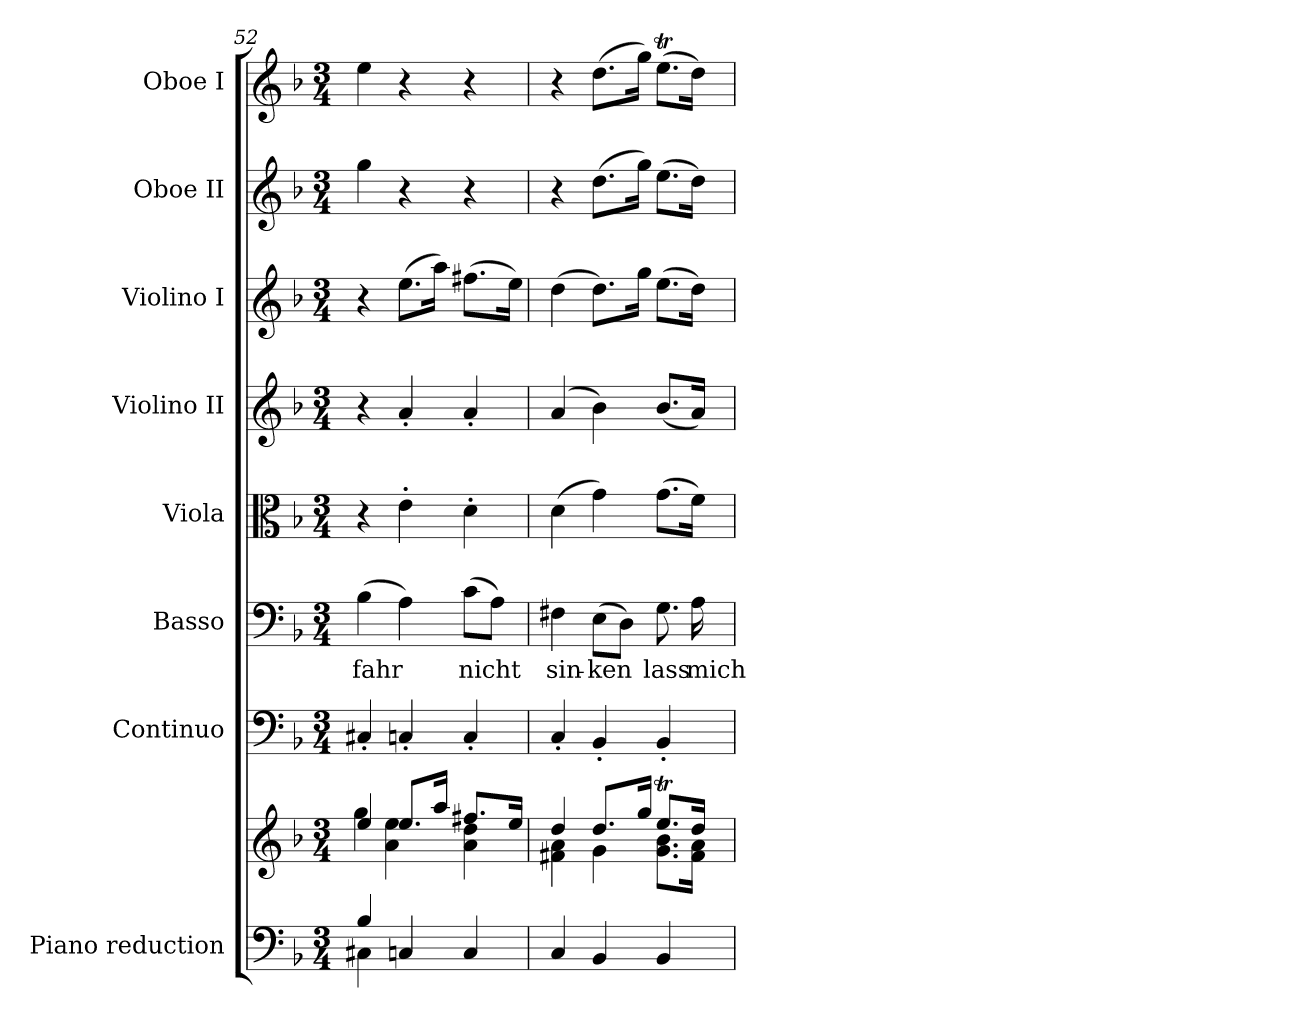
**kern	**kern	**kern	**kern	**text	**kern	**kern	**kern	**kern	**kern
*part8	*part8	*part7	*part6	*part6	*part5	*part4	*part3	*part2	*part1
*staff9	*staff8	*staff7	*staff6	*staff6	*staff5	*staff4	*staff3	*staff2	*staff1
*I"Piano reduction	*	*I"Continuo	*I"Basso	*	*I"Viola	*I"Violino II	*I"Violino I	*I"Oboe II	*I"Oboe I
*I'Pno	*	*	*	*	*	*	*	*I'Ob	*I'Ob
*clefF4	*clefG2	*clefF4	*clefF4	*	*clefC3	*clefG2	*clefG2	*clefG2	*clefG2
*k[b-]	*k[b-]	*k[b-]	*k[b-]	*	*k[b-]	*k[b-]	*k[b-]	*k[b-]	*k[b-]
*M3/4	*M3/4	*M3/4	*M3/4	*	*M3/4	*M3/4	*M3/4	*M3/4	*M3/4
=52	=52	=52	=52	=52	=52	=52	=52	=52	=52
*^	*^	*	*	*	*	*	*	*	*
!	!	!	!	!	!	!LO:LY:b	!	!	!	!	!
4B-/	4C#X\	4ee/	4gg\	4C#X'/	(4B-\	-fahr	4r	4r	4r	4gg\	4ee\
4Cn/	2ryy	8.ee/L	4a\ 4ee\	4Cn'/	4A\)	.	4e'\	4a'/	(8.ee\L	4r	4r
.	.	16aa/Jk	.	.	.	.	.	.	16aa\Jk)	.	.
!	!	!	!	!	!	!LO:LY:b	!	!	!	!	!
4C/	.	8.ff#X/L	4a\ 4dd\	4C'/	(8c\L	nicht	4d'\	4a'/	(8.ff#X\L	4r	4r
.	.	.	.	.	8A\J)	.	.	.	.	.	.
.	.	16ee/Jk	.	.	.	.	.	.	16ee\Jk)	.	.
*v	*v	*	*	*	*	*	*	*	*	*	*
=53	=53	=53	=53	=53	=53	=53	=53	=53	=53	=53
!	!	!	!	!	!LO:LY:b	!	!	!	!	!
4C/	4dd/	4f#X\ 4a\	4C'/	4F#X\	sin-	(4d\	(4a/	(4dd\	4r	4r
!	!	!	!	!	!LO:LY:b	!	!	!	!	!
4BB-/	8.dd/L	4g\	4BB-'/	(8E\L	-ken	4g\)	4b-\)	8.dd\L)	(8.dd\L	(8.dd\L
.	.	.	.	8D\J)	.	.	.	.	.	.
.	16gg/Jk	.	.	.	.	.	.	16gg\Jk	16gg\Jk)	16gg\Jk)
!	!	!	!	!	!LO:LY:b	!	!	!	!	!
4BB-/	8.eet/L	8.g\ 8.b-\L	4BB-'/	8.G\	lass	(8.g\L	(8.b-/L	(8.ee\L	(8.ee\L	(8.eet\L
!	!	!	!	!	!LO:LY:b	!	!	!	!	!
.	16dd/Jk	16f#\ 16a\Jk	.	16A\	mich	16f\Jk)	16a/Jk)	16dd\Jk)	16dd\Jk)	16dd\Jk)
*	*v	*v	*	*	*	*	*	*	*	*
=	=	=	=	=	=	=	=	=	=
*-	*-	*-	*-	*-	*-	*-	*-	*-	*-
